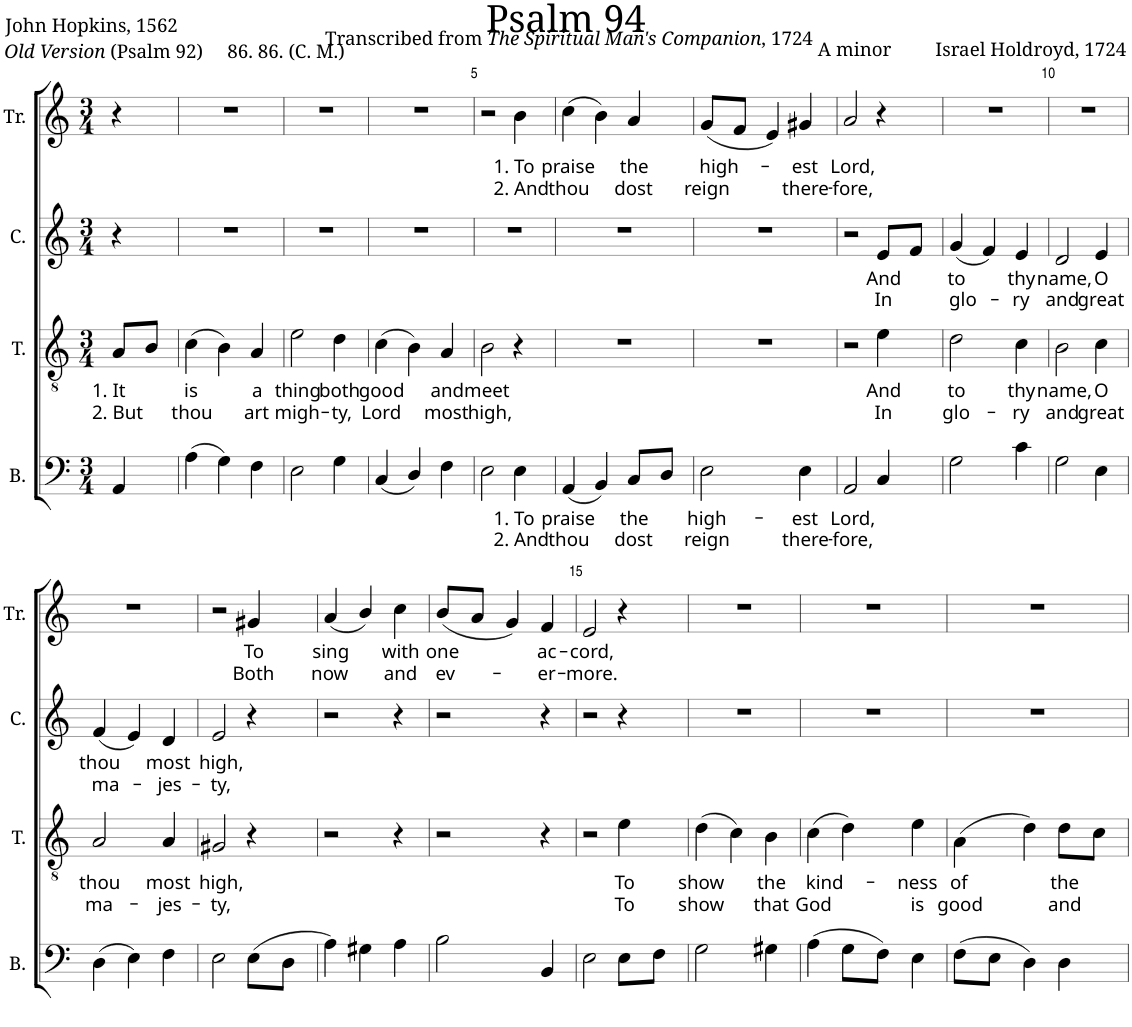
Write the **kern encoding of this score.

**kern	**text	**text	**kern	**text	**text	**kern	**text	**text	**kern	**text	**text
*part4	*part4	*part4	*part3	*part3	*part3	*part2	*part2	*part2	*part1	*part1	*part1
*staff4	*staff4	*staff4	*staff3	*staff3	*staff3	*staff2	*staff2	*staff2	*staff1	*staff1	*staff1
*I"B.	*	*	*I"T.	*	*	*I"C.	*	*	*I"Tr.	*	*
*I'B.	*	*	*I'T.	*	*	*I'C.	*	*	*I'Tr.	*	*
*clefF4	*	*	*clefGv2	*	*	*clefG2	*	*	*clefG2	*	*
*k[]	*	*	*k[]	*	*	*k[]	*	*	*k[]	*	*
*M3/4	*	*	*M3/4	*	*	*M3/4	*	*	*M3/4	*	*
=1	=1	=1	=1	=1	=1	=1	=1	=1	=1	=1	=1
!	!	!	!	!LO:LY:b	!LO:LY:b	!	!	!	!	!	!
4AA/	.	.	8A/L	1. It	2. But	4r	.	.	4r	.	.
.	.	.	8B/J	.	.	.	.	.	.	.	.
=2	=2	=2	=2	=2	=2	=2	=2	=2	=2	=2	=2
!	!	!	!	!LO:LY:b	!LO:LY:b	!	!	!	!	!	!
(4A\	.	.	(4c\	is	thou	2.r	.	.	2.r	.	.
4G\)	.	.	4B\)	.	.	.	.	.	.	.	.
!	!	!	!	!LO:LY:b	!LO:LY:b	!	!	!	!	!	!
4F\	.	.	4A/	a	art	.	.	.	.	.	.
=3	=3	=3	=3	=3	=3	=3	=3	=3	=3	=3	=3
!	!	!	!	!LO:LY:b	!LO:LY:b	!	!	!	!	!	!
2E\	.	.	2e\	thing	migh-	2.r	.	.	2.r	.	.
!	!	!	!	!LO:LY:b	!LO:LY:b	!	!	!	!	!	!
4G\	.	.	4d\	both	-ty,	.	.	.	.	.	.
=4	=4	=4	=4	=4	=4	=4	=4	=4	=4	=4	=4
!	!	!	!	!LO:LY:b	!LO:LY:b	!	!	!	!	!	!
(4C/	.	.	(4c\	good	Lord	2.r	.	.	2.r	.	.
4D/)	.	.	4B\)	.	.	.	.	.	.	.	.
!	!	!	!	!LO:LY:b	!LO:LY:b	!	!	!	!	!	!
4F\	.	.	4A/	and	most	.	.	.	.	.	.
=5	=5	=5	=5	=5	=5	=5	=5	=5	=5	=5	=5
!	!	!	!	!LO:LY:b	!LO:LY:b	!	!	!	!	!	!
2E\	.	.	2B\	meet	high,	2.r	.	.	2r	.	.
!	!LO:LY:b	!LO:LY:b	!	!	!	!	!	!	!	!LO:LY:b	!LO:LY:b
4E\	1. To	2. And	4r	.	.	.	.	.	4b\	1. To	2. And
=6	=6	=6	=6	=6	=6	=6	=6	=6	=6	=6	=6
!	!LO:LY:b	!LO:LY:b	!	!	!	!	!	!	!	!LO:LY:b	!LO:LY:b
(4AA/	praise	thou	2.r	.	.	2.r	.	.	(4cc\	praise	thou
4BB/)	.	.	.	.	.	.	.	.	4b\)	.	.
!	!LO:LY:b	!LO:LY:b	!	!	!	!	!	!	!	!LO:LY:b	!LO:LY:b
8C/L	the	dost	.	.	.	.	.	.	4a/	the	dost
8D/J	.	.	.	.	.	.	.	.	.	.	.
=7	=7	=7	=7	=7	=7	=7	=7	=7	=7	=7	=7
!	!LO:LY:b	!LO:LY:b	!	!	!	!	!	!	!	!LO:LY:b	!LO:LY:b
2E\	high-	reign	2.r	.	.	2.r	.	.	(8g/L	high-	reign
.	.	.	.	.	.	.	.	.	8f/J	.	.
.	.	.	.	.	.	.	.	.	4e/)	.	.
!	!LO:LY:b	!LO:LY:b	!	!	!	!	!	!	!	!LO:LY:b	!LO:LY:b
4E\	-est	there-	.	.	.	.	.	.	4g#X/	-est	there-
=8	=8	=8	=8	=8	=8	=8	=8	=8	=8	=8	=8
!	!LO:LY:b	!LO:LY:b	!	!	!	!	!	!	!	!LO:LY:b	!LO:LY:b
2AA/	Lord,	-fore,	2r	.	.	2r	.	.	2a/	Lord,	-fore,
!	!	!	!	!LO:LY:b	!LO:LY:b	!	!LO:LY:b	!LO:LY:b	!	!	!
4C/	.	.	4e\	And	In	8e/L	And	In	4r	.	.
.	.	.	.	.	.	8f/J	.	.	.	.	.
=9	=9	=9	=9	=9	=9	=9	=9	=9	=9	=9	=9
!	!	!	!	!LO:LY:b	!LO:LY:b	!	!LO:LY:b	!LO:LY:b	!	!	!
2G\	.	.	2d\	to	glo-	(4g/	to	glo-	2.r	.	.
.	.	.	.	.	.	4f/)	.	.	.	.	.
!	!	!	!	!LO:LY:b	!LO:LY:b	!	!LO:LY:b	!LO:LY:b	!	!	!
4c\	.	.	4c\	thy	-ry	4e/	thy	-ry	.	.	.
=10	=10	=10	=10	=10	=10	=10	=10	=10	=10	=10	=10
!	!	!	!	!LO:LY:b	!LO:LY:b	!	!LO:LY:b	!LO:LY:b	!	!	!
2G\	.	.	2B\	name,	and	2d/	name,	and	2.r	.	.
!	!	!	!	!LO:LY:b	!LO:LY:b	!	!LO:LY:b	!LO:LY:b	!	!	!
4E\	.	.	4c\	O	great	4e/	O	great	.	.	.
!!LO:LB:g=z
=11	=11	=11	=11	=11	=11	=11	=11	=11	=11	=11	=11
!	!	!	!	!LO:LY:b	!LO:LY:b	!	!LO:LY:b	!LO:LY:b	!	!	!
(4D\	.	.	2A/	thou	ma-	(4f/	thou	ma-	2.r	.	.
4E\)	.	.	.	.	.	4e/)	.	.	.	.	.
!	!	!	!	!LO:LY:b	!LO:LY:b	!	!LO:LY:b	!LO:LY:b	!	!	!
4F\	.	.	4A/	most	-jes-	4d/	most	-jes-	.	.	.
=12	=12	=12	=12	=12	=12	=12	=12	=12	=12	=12	=12
!	!	!	!	!LO:LY:b	!LO:LY:b	!	!LO:LY:b	!LO:LY:b	!	!	!
2E\	.	.	2G#X/	high,	-ty,	2e/	high,	-ty,	2r	.	.
!	!	!	!	!	!	!	!	!	!	!LO:LY:b	!LO:LY:b
(8E\L	.	.	4r	.	.	4r	.	.	4g#X/	To	Both
8D\J	.	.	.	.	.	.	.	.	.	.	.
=13	=13	=13	=13	=13	=13	=13	=13	=13	=13	=13	=13
!	!	!	!	!	!	!	!	!	!	!LO:LY:b	!LO:LY:b
4A\)	.	.	2r	.	.	2r	.	.	(4a/	sing	now
4G#X\	.	.	.	.	.	.	.	.	4b/)	.	.
!	!	!	!	!	!	!	!	!	!	!LO:LY:b	!LO:LY:b
4A\	.	.	4r	.	.	4r	.	.	4cc\	with	and
=14	=14	=14	=14	=14	=14	=14	=14	=14	=14	=14	=14
!	!	!	!	!	!	!	!	!	!	!LO:LY:b	!LO:LY:b
2B\	.	.	2r	.	.	2r	.	.	(8b/L	one	ev-
.	.	.	.	.	.	.	.	.	8a/J	.	.
.	.	.	.	.	.	.	.	.	4g/)	.	.
!	!	!	!	!	!	!	!	!	!	!LO:LY:b	!LO:LY:b
4BB/	.	.	4r	.	.	4r	.	.	4f/	ac-	-er-
=15	=15	=15	=15	=15	=15	=15	=15	=15	=15	=15	=15
!	!	!	!	!	!	!	!	!	!	!LO:LY:b	!LO:LY:b
2E\	.	.	2r	.	.	2r	.	.	2e/	-cord,	-more.
!	!	!	!	!LO:LY:b	!LO:LY:b	!	!	!	!	!	!
8E\L	.	.	4e\	To	To	4r	.	.	4r	.	.
8F\J	.	.	.	.	.	.	.	.	.	.	.
=16	=16	=16	=16	=16	=16	=16	=16	=16	=16	=16	=16
!	!	!	!	!LO:LY:b	!LO:LY:b	!	!	!	!	!	!
2G\	.	.	(4d\	show	show	2.r	.	.	2.r	.	.
.	.	.	4c\)	.	.	.	.	.	.	.	.
!	!	!	!	!LO:LY:b	!LO:LY:b	!	!	!	!	!	!
4G#X\	.	.	4B\	the	that	.	.	.	.	.	.
=17	=17	=17	=17	=17	=17	=17	=17	=17	=17	=17	=17
!	!	!	!	!LO:LY:b	!LO:LY:b	!	!	!	!	!	!
(4A\	.	.	(4c\	kind-	God	2.r	.	.	2.r	.	.
8G\L	.	.	4d\)	.	.	.	.	.	.	.	.
8F\J)	.	.	.	.	.	.	.	.	.	.	.
!	!	!	!	!LO:LY:b	!LO:LY:b	!	!	!	!	!	!
4E\	.	.	4e\	-ness	is	.	.	.	.	.	.
=18	=18	=18	=18	=18	=18	=18	=18	=18	=18	=18	=18
!	!	!	!	!LO:LY:b	!LO:LY:b	!	!	!	!	!	!
(8F\L	.	.	(4A\	of	good	2.r	.	.	2.r	.	.
8E\J	.	.	.	.	.	.	.	.	.	.	.
4D\)	.	.	4d\)	.	.	.	.	.	.	.	.
!	!	!	!	!LO:LY:b	!LO:LY:b	!	!	!	!	!	!
4D\	.	.	8d\L	the	and	.	.	.	.	.	.
.	.	.	8c\J	.	.	.	.	.	.	.	.
=	=	=	=	=	=	=	=	=	=	=	=
*-	*-	*-	*-	*-	*-	*-	*-	*-	*-	*-	*-
